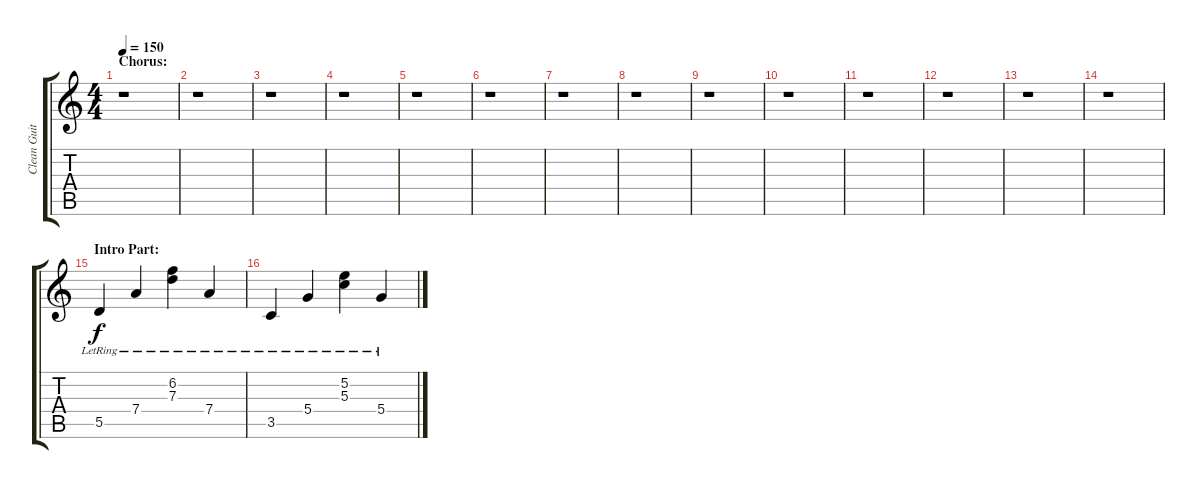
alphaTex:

\track ("Clean Guitar" "Clean Guit") {instrument electricguitarclean}
\staff {score tabs}
\tuning (E4 B3 G3 D3 A2 E2) {hide}
\ts (4 4)
\section ("" "Chorus:")
\tempo 150
\clef g2
\ks c
r.1{dy f} |
r.1 |
r.1 |
r.1 |
r.1 |
r.1 |
r.1 |
r.1 |
r.1 |
r.1 |
r.1 |
r.1 |
r.1 |
r.1 |
\section ("" "Intro Part:")
5.5{lr}.4 7.4{lr}.4 (6.2{lr} 7.3{lr}).4 7.4{lr}.4 |
3.5{lr}.4 5.4{lr}.4 (5.2{lr} 5.3{lr}).4 5.4{lr}.4
